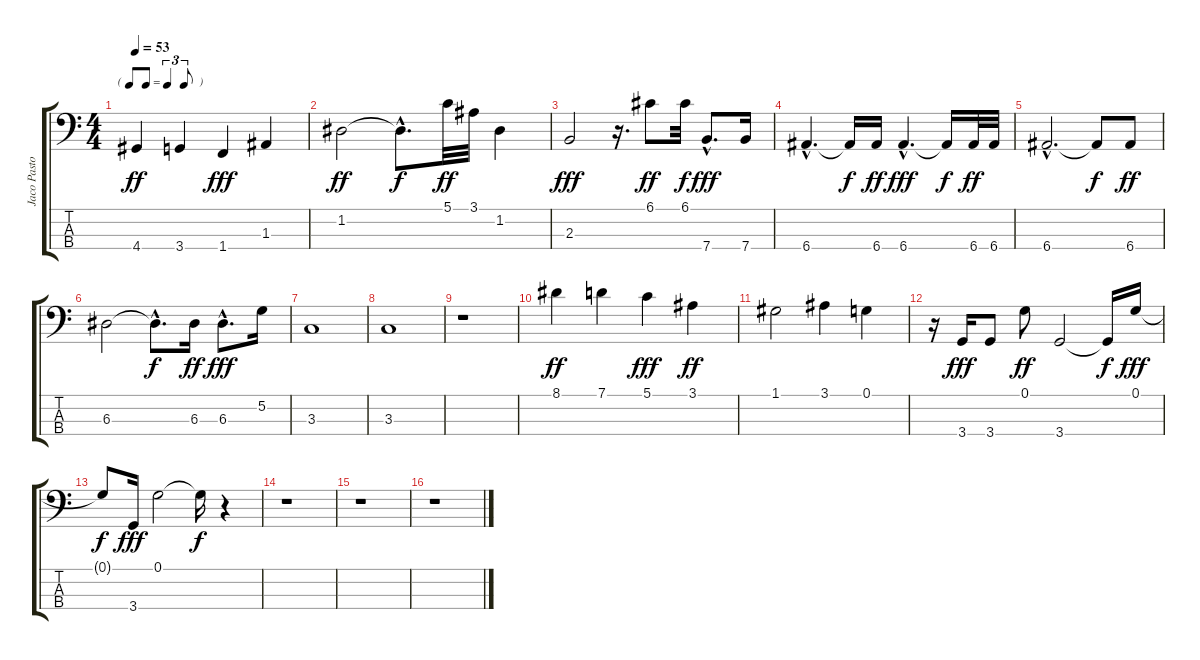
\track ("Jaco Pastorius" "Jaco Pasto") {instrument fretlessbass}
\staff {score tabs}
\tuning (G2 D2 A1 E1) {hide}
\ts (4 4)
\tf triplet8th
\tempo 53
\clef f4
\ks c
4.4.4{dy ff} 3.4.4 1.4.4{dy fff} 1.3.4 |
1.2.2{dy ff} 1.2{hac t}.8{d dy f} 5.1.32{dy ff} 3.1.32 1.2.4 |
2.3.2{dy fff} r.16{d} 6.1.8{dy ff} 6.1.32{dy f} 7.4{hac}.8{d dy fff} 7.4.16 |
6.4{hac}.4{d} 6.4{t}.16{dy f} 6.4.16{dy ff} 6.4{hac}.4{d dy fff} 6.4{t}.16{dy f} 6.4.32{dy ff} 6.4.32 |
6.4{hac}.2{d} 6.4{t}.8{dy f} 6.4.8{dy ff} |
6.3.2 6.3{hac t}.8{d dy f} 6.3.16{dy ff} 6.3{hac}.8{d dy fff} 5.2.16 |
3.3.1 |
3.3.1 |
r.1 |
8.1.4{dy ff} 7.1.4 5.1.4{dy fff} 3.1.4{dy ff} |
1.1.2 3.1.4 0.1.4 |
r.16 3.4.16{dy fff} 3.4.8 0.1.8{dy ff} 3.4.2 3.4{t}.16{dy f} 0.1.16{dy fff} |
0.1{t}.8{dy f} 3.4.16{dy fff} 0.1.2 0.1{t}.16{dy f} r.4 |
r.1 |
r.1 |
r.1
